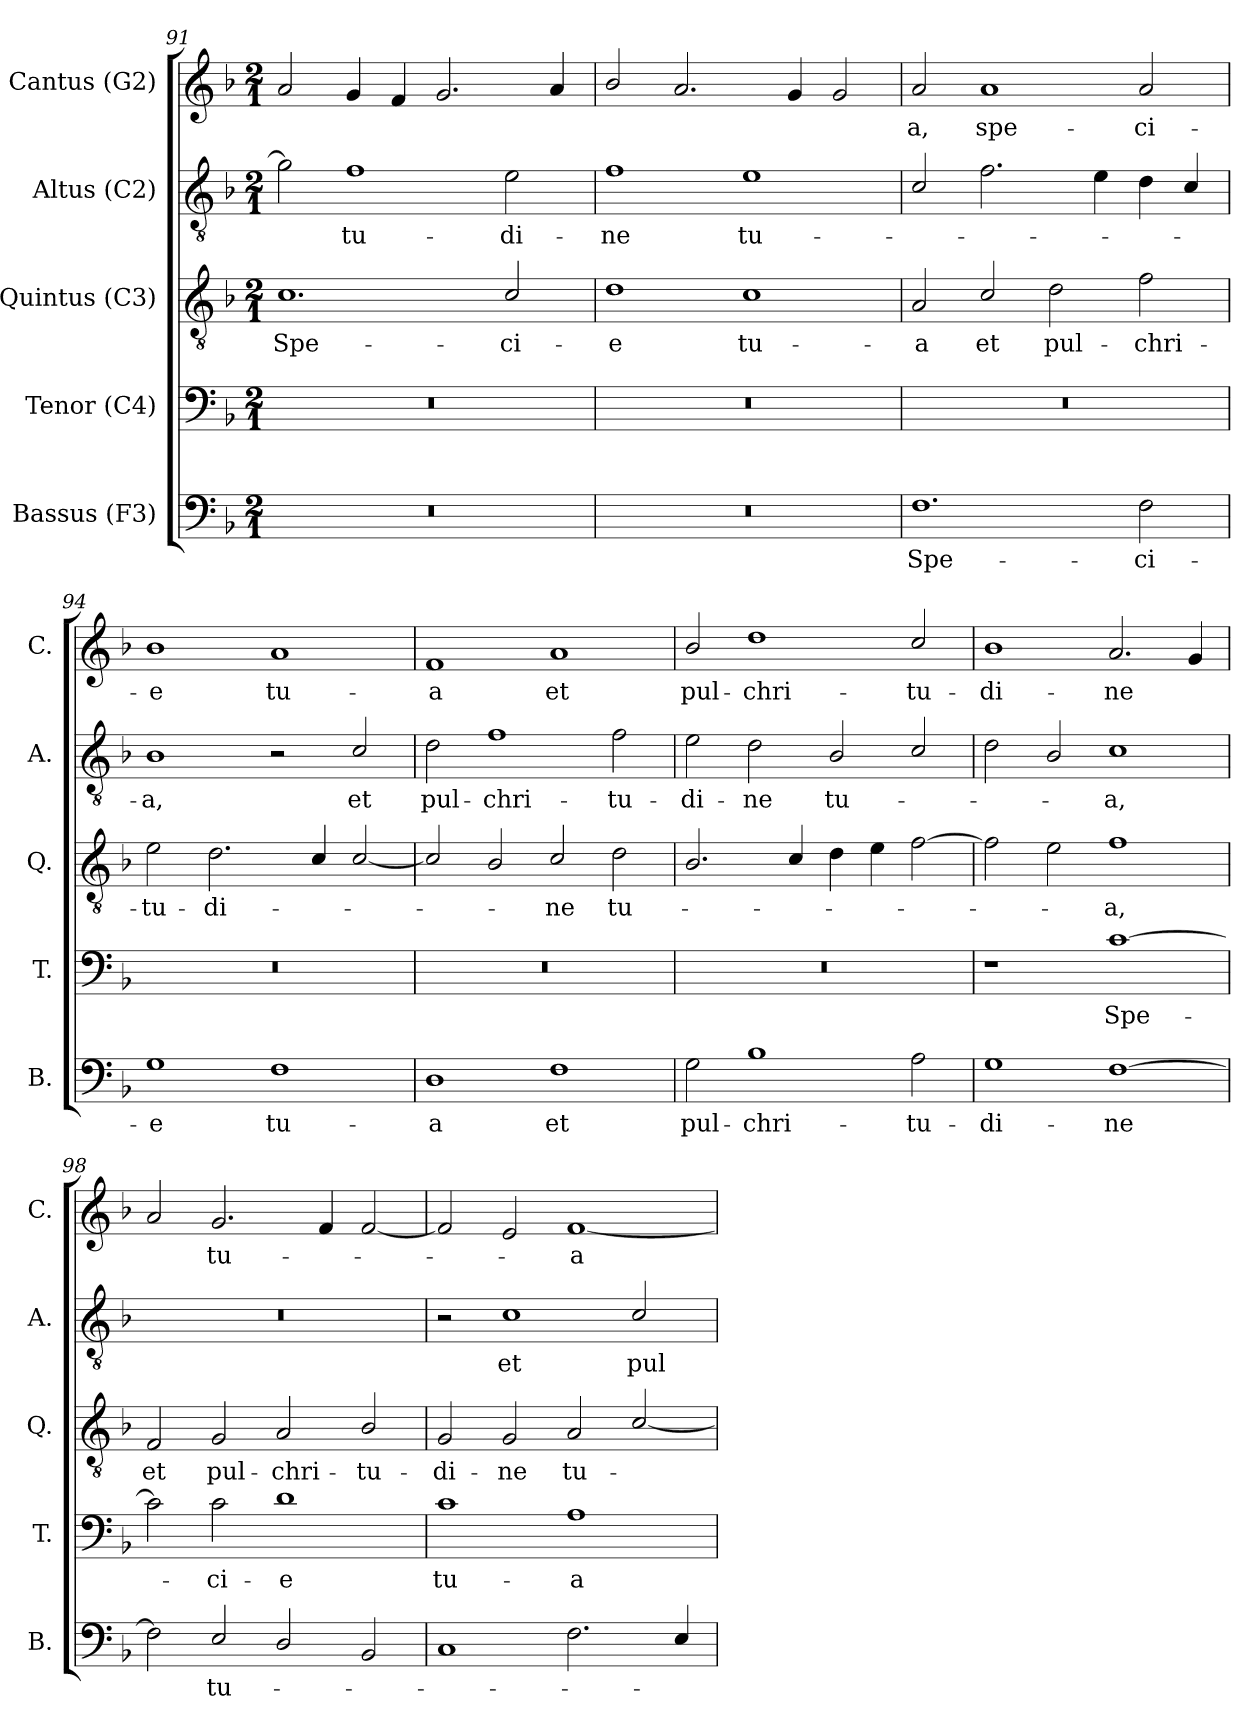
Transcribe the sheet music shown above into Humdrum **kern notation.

**kern	**text	**kern	**text	**kern	**text	**kern	**text	**kern	**text
*part5	*part5	*part4	*part4	*part3	*part3	*part2	*part2	*part1	*part1
*staff5	*staff5	*staff4	*staff4	*staff3	*staff3	*staff2	*staff2	*staff1	*staff1
*I"Bassus (F3)	*	*I"Tenor (C4)	*	*I"Quintus (C3)	*	*I"Altus (C2)	*	*I"Cantus (G2)	*
*I'B.	*	*I'T.	*	*I'Q.	*	*I'A.	*	*I'C.	*
*clefF4	*	*clefF4	*	*clefGv2	*	*clefGv2	*	*clefG2	*
*	*	*ITrd7c12	*	*ITrd7c12	*	*ITrd7c12	*	*	*
*k[b-]	*	*k[b-]	*	*k[b-]	*	*k[b-]	*	*k[b-]	*
*F:	*	*F:	*	*F:	*	*F:	*	*F:	*
*M2/1	*	*M2/1	*	*M2/1	*	*M2/1	*	*M2/1	*
=91	=91	=91	=91	=91	=91	=91	=91	=91	=91
0r	.	0r	.	1.C	Spe-	2G\]	.	2a/	.
.	.	.	.	.	.	1F	-tu-	4g/	.
.	.	.	.	.	.	.	.	4f/	.
.	.	.	.	.	.	.	.	2.g/	.
.	.	.	.	2C/	-ci-	2E\	-di-	.	.
.	.	.	.	.	.	.	.	4a/	.
=92	=92	=92	=92	=92	=92	=92	=92	=92	=92
0r	.	0r	.	1D	-e	1F	-ne	2b-/	.
.	.	.	.	.	.	.	.	2.a/	.
.	.	.	.	1C	tu-	1E	tu-	.	.
.	.	.	.	.	.	.	.	4g/	.
.	.	.	.	.	.	.	.	2g/	.
=93	=93	=93	=93	=93	=93	=93	=93	=93	=93
1.F	Spe-	0r	.	2AA/	-a	2C/	.	2a/	-a,
.	.	.	.	2C/	et	2.F\	.	1a	spe-
.	.	.	.	2D\	pul-	.	.	.	.
.	.	.	.	.	.	4E\	.	.	.
2F\	-ci-	.	.	2F\	-chri-	4D\	.	2a/	-ci-
.	.	.	.	.	.	4C/	.	.	.
=94	=94	=94	=94	=94	=94	=94	=94	=94	=94
1G	-e	0r	.	2E\	-tu-	1BB-	-a,	1b-	-e
.	.	.	.	2.D\	-di-	.	.	.	.
1F	tu-	.	.	.	.	2r	.	1a	tu-
.	.	.	.	4C/	.	.	.	.	.
.	.	.	.	[2C/	.	2C/	et	.	.
=95	=95	=95	=95	=95	=95	=95	=95	=95	=95
1D	-a	0r	.	2C/]	.	2D\	pul-	1f	-a
.	.	.	.	2BB-/	.	1F	-chri-	.	.
1F	et	.	.	2C/	-ne	.	.	1a	et
.	.	.	.	2D\	tu-	2F\	-tu-	.	.
=96	=96	=96	=96	=96	=96	=96	=96	=96	=96
2G\	pul-	0r	.	2.BB-/	.	2E\	-di-	2b-/	pul-
1B-	-chri-	.	.	.	.	2D\	-ne	1dd	-chri-
.	.	.	.	4C/	.	.	.	.	.
.	.	.	.	4D\	.	2BB-/	tu-	.	.
.	.	.	.	4E\	.	.	.	.	.
2A\	-tu-	.	.	[2F\	.	2C/	.	2cc/	-tu-
=97	=97	=97	=97	=97	=97	=97	=97	=97	=97
1G	-di-	1r	.	2F\]	.	2D\	.	1b-	-di-
.	.	.	.	2E\	.	2BB-/	.	.	.
[1F	-ne	[1C	Spe-	1F	-a,	1C	-a,	2.a/	-ne
.	.	.	.	.	.	.	.	4g/	.
=98	=98	=98	=98	=98	=98	=98	=98	=98	=98
2F\]	.	2C\]	.	2FF/	et	0r	.	2a/	.
2E/	tu-	2C\	-ci-	2GG/	pul-	.	.	2.g/	tu-
2D/	.	1D	-e	2AA/	-chri-	.	.	.	.
.	.	.	.	.	.	.	.	4f/	.
2BB-/	.	.	.	2BB-/	-tu-	.	.	[2f/	.
=99	=99	=99	=99	=99	=99	=99	=99	=99	=99
1C	.	1C	tu-	2GG/	-di-	2r	.	2f/]	.
.	.	.	.	2GG/	-ne	1C	et	2e/	.
2.F\	.	1AA	-a	2AA/	tu-	.	.	[1f	-a
.	.	.	.	[2C/	.	2C/	pul-	.	.
4E/	.	.	.	.	.	.	.	.	.
=	=	=	=	=	=	=	=	=	=
*-	*-	*-	*-	*-	*-	*-	*-	*-	*-
